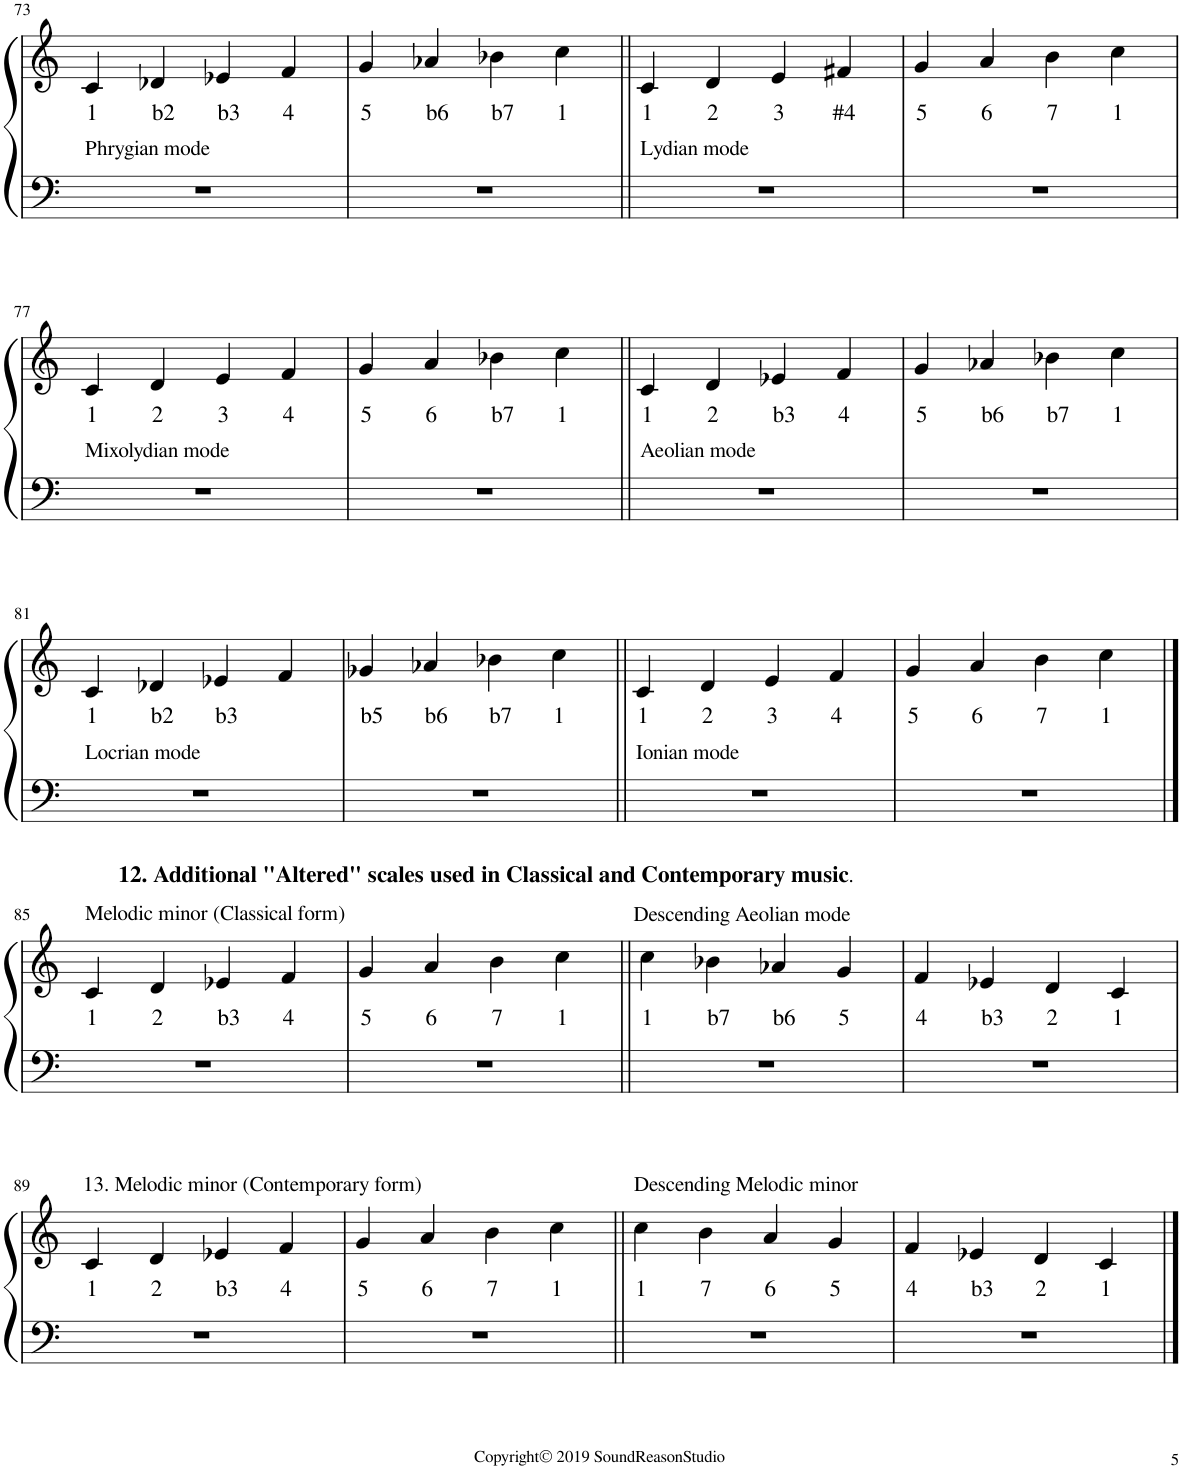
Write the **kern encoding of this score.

**kern	**kern	**text
*part1	*part1	*part1
*staff2	*staff1	*staff1
*I"Piano	*	*
*I'Pno.	*	*
!!LO:PB:g=z
*clefF4	*clefG2	*
*k[]	*k[]	*
*M4/4	*M4/4	*
=73	=73	=73
!LO:TX:a:t=Phrygian mode	!	!
!	!	!LO:LY:b
1r	4c/	1
!	!	!LO:LY:b
.	4d-X/	b2
!	!	!LO:LY:b
.	4e-X/	b3
!	!	!LO:LY:b
.	4f/	4
=74	=74	=74
!	!	!LO:LY:b
1r	4g/	5
!	!	!LO:LY:b
.	4a-X/	b6
!	!	!LO:LY:b
.	4b-X\	b7
!	!	!LO:LY:b
.	4cc\	1
=75||	=75||	=75||
!LO:TX:a:t=Lydian mode	!	!
!	!	!LO:LY:b
1r	4c/	1
!	!	!LO:LY:b
.	4d/	2
!	!	!LO:LY:b
.	4e/	3
!	!	!LO:LY:b
.	4f#X/	#4
=76	=76	=76
!	!	!LO:LY:b
1r	4g/	5
!	!	!LO:LY:b
.	4a/	6
!	!	!LO:LY:b
.	4b\	7
!	!	!LO:LY:b
.	4cc\	1
!!LO:LB:g=z
=77	=77	=77
!LO:TX:a:t=Mixolydian mode	!	!
!	!	!LO:LY:b
1r	4c/	1
!	!	!LO:LY:b
.	4d/	2
!	!	!LO:LY:b
.	4e/	3
!	!	!LO:LY:b
.	4f/	4
=78	=78	=78
!	!	!LO:LY:b
1r	4g/	5
!	!	!LO:LY:b
.	4a/	6
!	!	!LO:LY:b
.	4b-X\	b7
!	!	!LO:LY:b
.	4cc\	1
=79||	=79||	=79||
!LO:TX:a:t=Aeolian mode	!	!
!	!	!LO:LY:b
1r	4c/	1
!	!	!LO:LY:b
.	4d/	2
!	!	!LO:LY:b
.	4e-X/	b3
!	!	!LO:LY:b
.	4f/	4
=80	=80	=80
!	!	!LO:LY:b
1r	4g/	5
!	!	!LO:LY:b
.	4a-X/	b6
!	!	!LO:LY:b
.	4b-X\	b7
!	!	!LO:LY:b
.	4cc\	1
!!LO:LB:g=z
=81	=81	=81
!LO:TX:a:t=Locrian mode	!	!
!	!	!LO:LY:b
1r	4c/	1
!	!	!LO:LY:b
.	4d-X/	b2
!	!	!LO:LY:b
.	4e-X/	b3
.	4f/	.
=82	=82	=82
!	!	!LO:LY:b
1r	4g-X/	b5
!	!	!LO:LY:b
.	4a-X/	b6
!	!	!LO:LY:b
.	4b-X\	b7
!	!	!LO:LY:b
.	4cc\	1
=83||	=83||	=83||
!LO:TX:a:t=Ionian mode	!	!
!	!	!LO:LY:b
1r	4c/	1
!	!	!LO:LY:b
.	4d/	2
!	!	!LO:LY:b
.	4e/	3
!	!	!LO:LY:b
.	4f/	4
=84	=84	=84
!	!	!LO:LY:b
1r	4g/	5
!	!	!LO:LY:b
.	4a/	6
!	!	!LO:LY:b
.	4b\	7
!	!	!LO:LY:b
.	4cc\	1
!!LO:LB:g=z
==85	==85	==85
!	!LO:TX:a:t=Melodic minor (Classical form)	!
!	!	!LO:LY:b
1r	4c/	1
!	!	!LO:LY:b
.	4d/	2
!	!	!LO:LY:b
.	4e-X/	b3
!	!	!LO:LY:b
.	4f/	4
=86	=86	=86
!	!	!LO:LY:b
1r	4g/	5
!	!	!LO:LY:b
.	4a/	6
!	!LO:TX:a:B:t=12. Additional "Altered" scales used in Classical and Contemporary music	!
!	!LO:TX:a:t=.	!
!	!	!LO:LY:b
.	4b\	7
!	!	!LO:LY:b
.	4cc\	1
=87||	=87||	=87||
!	!LO:TX:a:t=Descending Aeolian mode	!
!	!	!LO:LY:b
1r	4cc\	1
!	!	!LO:LY:b
.	4b-X\	b7
!	!	!LO:LY:b
.	4a-X/	b6
!	!	!LO:LY:b
.	4g/	5
=88	=88	=88
!	!	!LO:LY:b
1r	4f/	4
!	!	!LO:LY:b
.	4e-X/	b3
!	!	!LO:LY:b
.	4d/	2
!	!	!LO:LY:b
.	4c/	1
!!LO:LB:g=z
=89	=89	=89
!	!LO:TX:a:t=13. Melodic minor (Contemporary form)	!
!	!	!LO:LY:b
1r	4c/	1
!	!	!LO:LY:b
.	4d/	2
!	!	!LO:LY:b
.	4e-X/	b3
!	!	!LO:LY:b
.	4f/	4
=90	=90	=90
!	!	!LO:LY:b
1r	4g/	5
!	!	!LO:LY:b
.	4a/	6
!	!	!LO:LY:b
.	4b\	7
!	!	!LO:LY:b
.	4cc\	1
=91||	=91||	=91||
!	!LO:TX:a:t=Descending Melodic minor	!
!	!	!LO:LY:b
1r	4cc\	1
!	!	!LO:LY:b
.	4b\	7
!	!	!LO:LY:b
.	4a/	6
!	!	!LO:LY:b
.	4g/	5
=92	=92	=92
!	!	!LO:LY:b
1r	4f/	4
!	!	!LO:LY:b
.	4e-X/	b3
!	!	!LO:LY:b
.	4d/	2
!	!	!LO:LY:b
.	4c/	1
==	==	==
*-	*-	*-
